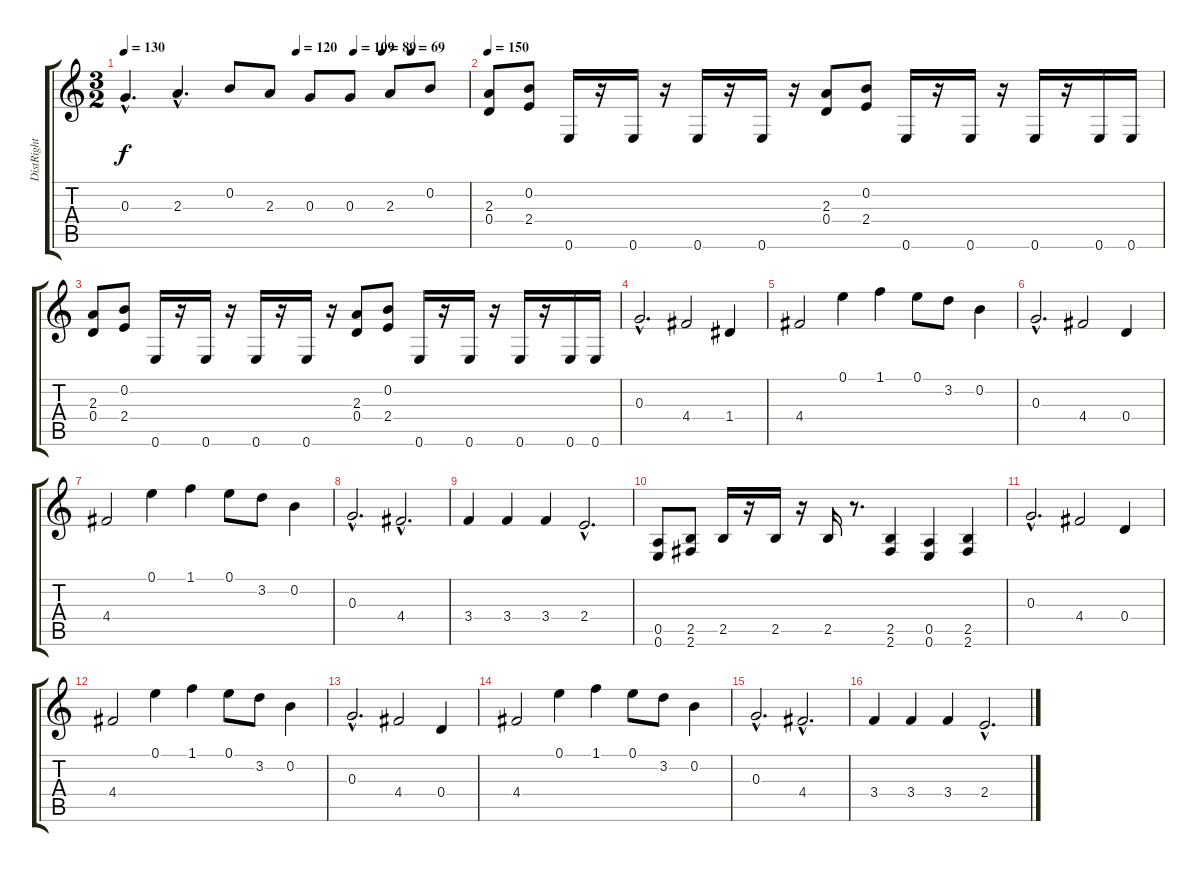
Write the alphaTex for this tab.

\track ("DistRight" "DistRight") {instrument overdrivenguitar}
\staff {score tabs}
\tuning (E4 B3 G3 D3 A2 E2) {hide}
\ts (3 2)
\tempo 130
\tempo (120 0.5)
\tempo (109 0.6666666666666666)
\tempo (89 0.75)
\tempo (69 0.8333333333333334)
\clef g2
\ks c
0.3{hac}.4{d dy f} 2.3{hac}.4{d} 0.2.8 2.3.8 0.3.8 0.3.8 2.3.8 0.2.8 |
\tempo 150
(2.3 0.4).8 (0.2 2.4).8 0.6.16 r.16 0.6.16 r.16 0.6.16 r.16 0.6.16 r.16 (2.3 0.4).8 (0.2 2.4).8 0.6.16 r.16 0.6.16 r.16 0.6.16 r.16 0.6.16 0.6.16 |
(2.3 0.4).8 (0.2 2.4).8 0.6.16 r.16 0.6.16 r.16 0.6.16 r.16 0.6.16 r.16 (2.3 0.4).8 (0.2 2.4).8 0.6.16 r.16 0.6.16 r.16 0.6.16 r.16 0.6.16 0.6.16 |
0.3{hac}.2{d} 4.4.2 1.4.4 |
4.4.2 0.1.4 1.1.4 0.1.8 3.2.8 0.2.4 |
0.3{hac}.2{d} 4.4.2 0.4.4 |
4.4.2 0.1.4 1.1.4 0.1.8 3.2.8 0.2.4 |
0.3{hac}.2{d} 4.4{hac}.2{d} |
3.4.4 3.4.4 3.4.4 2.4{hac}.2{d} |
(0.5 0.6).8 (2.5 2.6).8 2.5.16 r.16 2.5.16 r.16 2.5.16 r.8{d} (2.5 2.6).4 (0.5 0.6).4 (2.5 2.6).4 |
0.3{hac}.2{d} 4.4.2 0.4.4 |
4.4.2 0.1.4 1.1.4 0.1.8 3.2.8 0.2.4 |
0.3{hac}.2{d} 4.4.2 0.4.4 |
4.4.2 0.1.4 1.1.4 0.1.8 3.2.8 0.2.4 |
0.3{hac}.2{d} 4.4{hac}.2{d} |
3.4.4 3.4.4 3.4.4 2.4{hac}.2{d}
